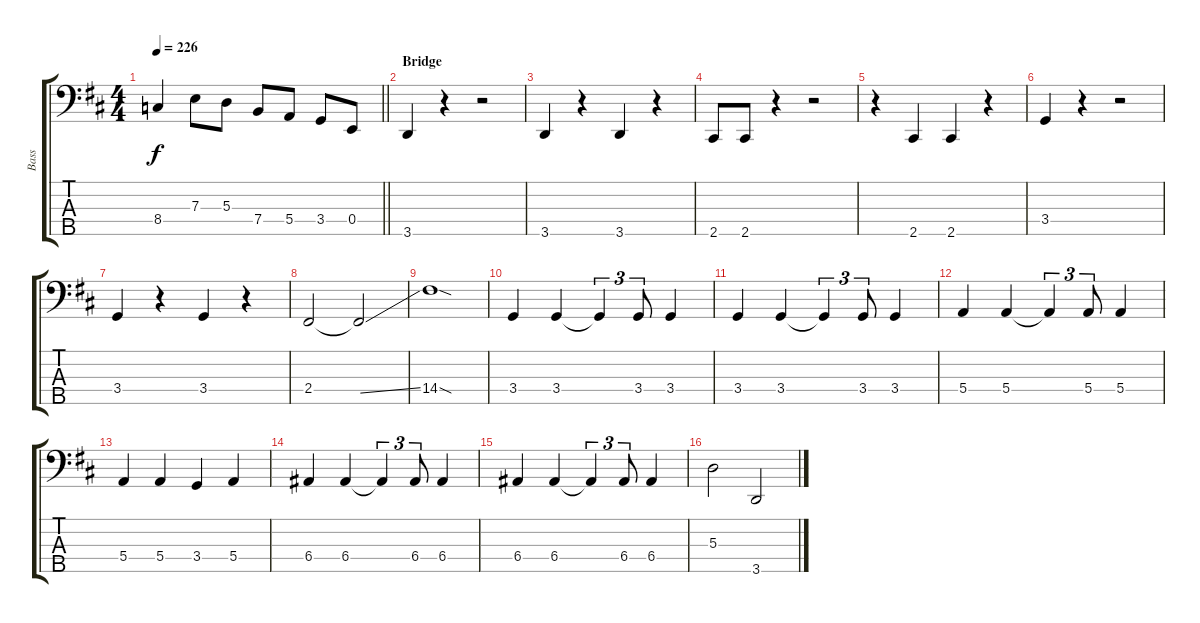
\track ("Bass" "Bass") {instrument electricbasspick}
\staff {score tabs}
\tuning (G2 D2 A1 E1 B0) {hide}
\ts (4 4)
\tempo 226
\clef f4
\barLineRight lightlight
\ks d
8.4.4{dy f} 7.3.8 5.3.8 7.4.8 5.4.8 3.4.8 0.4.8 |
\section ("" "Bridge")
3.5.4 r.4 r.2 |
3.5.4 r.4 3.5.4 r.4 |
2.5.8 2.5.8 r.4 r.2 |
r.4 2.5.4 2.5.4 r.4 |
3.4.4 r.4 r.2 |
3.4.4 r.4 3.4.4 r.4 |
2.4.2 2.4{ss t}.2 |
14.4{sod}.1 |
3.4.4 3.4.4 3.4{t}.4{tu (3 2)} 3.4.8{tu (3 2)} 3.4.4 |
3.4.4 3.4.4 3.4{t}.4{tu (3 2)} 3.4.8{tu (3 2)} 3.4.4 |
5.4.4 5.4.4 5.4{t}.4{tu (3 2)} 5.4.8{tu (3 2)} 5.4.4 |
5.4.4 5.4.4 3.4.4 5.4.4 |
6.4.4 6.4.4 6.4{t}.4{tu (3 2)} 6.4.8{tu (3 2)} 6.4.4 |
6.4.4 6.4.4 6.4{t}.4{tu (3 2)} 6.4.8{tu (3 2)} 6.4.4 |
5.3.2 3.5.2
